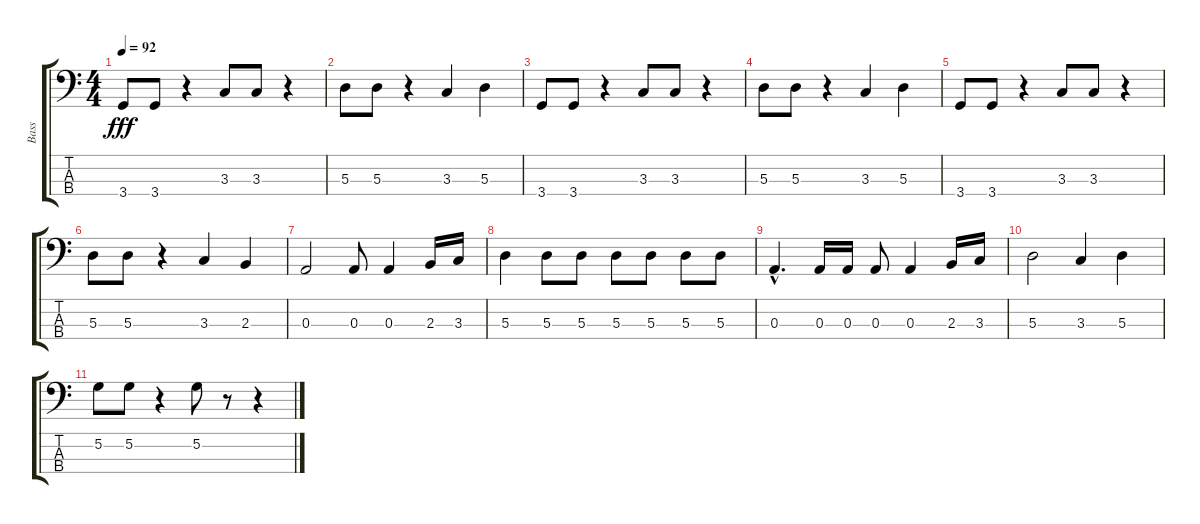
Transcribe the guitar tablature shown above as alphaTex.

\track ("Bass" "Bass") {instrument electricbassfinger}
\staff {score tabs}
\tuning (G2 D2 A1 E1) {hide}
\ts (4 4)
\tempo 92
\clef f4
\ks c
3.4.8{dy fff} 3.4.8 r.4 3.3.8 3.3.8 r.4 |
5.3.8 5.3.8 r.4 3.3.4 5.3.4 |
3.4.8 3.4.8 r.4 3.3.8 3.3.8 r.4 |
5.3.8 5.3.8 r.4 3.3.4 5.3.4 |
3.4.8 3.4.8 r.4 3.3.8 3.3.8 r.4 |
5.3.8 5.3.8 r.4 3.3.4 2.3.4 |
0.3.2 0.3.8 0.3.4 2.3.16 3.3.16 |
5.3.4 5.3.8 5.3.8 5.3.8 5.3.8 5.3.8 5.3.8 |
0.3{hac}.4{d} 0.3.16 0.3.16 0.3.8 0.3.4 2.3.16 3.3.16 |
5.3.2 3.3.4 5.3.4 |
5.2.8 5.2.8 r.4 5.2.8 r.8 r.4
